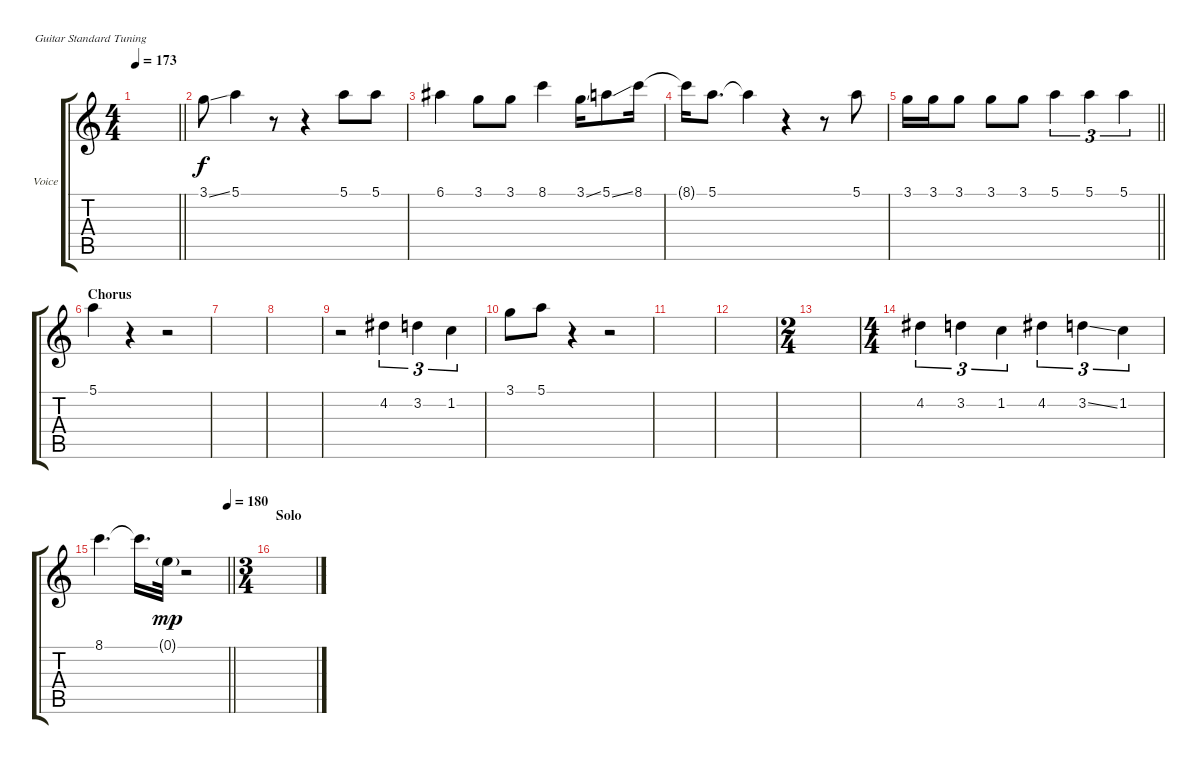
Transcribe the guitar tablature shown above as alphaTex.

\bracketExtendMode groupsimilarinstruments
\firstSystemTrackNameOrientation horizontal
\otherSystemsTrackNameOrientation horizontal
\track ("Voice" "Voice") {mute instrument acousticguitarsteel}
\staff {score tabs}
\tuning (E4 B3 G3 D3 A2 E2)
\ts (4 4)
\tempo 173
\clef g2
\scale
0.333333
\barLineRight lightlight
\ks c
|
\scale
0.333333 3.1{ss}.8 5.1.4 r.8 r.4 5.1.8 5.1.8 |
\scale
0.333333 6.1.4 3.1.8 3.1.8 8.1.4 3.1{ss}.16 5.1{ss}.8 8.1.16 |
\scale
0.333333 8.1{t}.16 5.1.8{d} 5.1{t}.4 r.4 r.8 5.1.8 |
\scale
0.333333
\barLineRight lightlight
3.1.16 3.1.16 3.1.8 3.1.8 3.1.8 5.1.4{tu (3 2)} 5.1.4{tu (3 2)} 5.1.4{tu (3 2)} |
\section ("" "Chorus")
\scale
0.333333 5.1.4 r.4 r.2 |
\scale
0.333333 |
\scale
0.333333 |
\scale
0.333333 r.2 4.2.4{tu (3 2)} 3.2.4{tu (3 2)} 1.2.4{tu (3 2)} |
\scale
0.333333 3.1.8 5.1.8 r.4 r.2 |
\scale
0.257261 |
\scale
0.257261 |
\ts (2 4)
\scale
0.485477 |
\ts (4 4)
\scale
0.39527 4.2.4{tu (3 2)} 3.2.4{tu (3 2)} 1.2.4{tu (3 2)} 4.2.4{tu (3 2)} 3.2{ss}.4{tu (3 2)} 1.2.4{tu (3 2)} |
\tempo (180 1)
\scale
0.209459
\barLineRight lightlight
8.1.4{d} 8.1{t}.16{d} 0.1{g}.32{dy mp} r.2 |
\ts (3 4)
\section ("" "Solo")
\scale
0.39527
